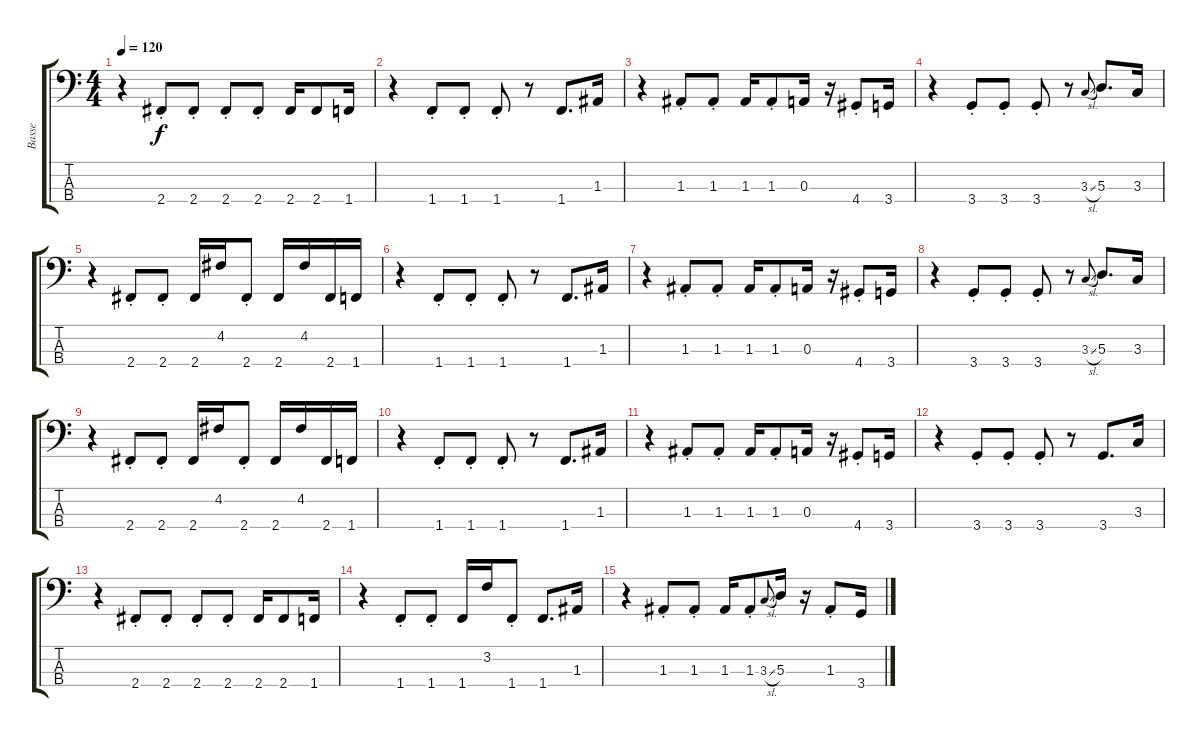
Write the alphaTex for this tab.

\track ("Basse" "Basse") {instrument electricbassfinger}
\staff {score tabs}
\tuning (G2 D2 A1 E1) {hide}
\ts (4 4)
\tempo 120
\clef f4
\ks c
r.4{dy f} 2.4{st}.8 2.4{st}.8 2.4{st}.8 2.4{st}.8 2.4.16 2.4.8 1.4.16 |
r.4 1.4{st}.8 1.4{st}.8 1.4{st}.8 r.8 1.4.8{d} 1.3.16 |
r.4 1.3{st}.8 1.3{st}.8 1.3.16 1.3{st}.8 0.3.16 r.16 4.4{st}.8 3.4.16 |
r.4 3.4{st}.8 3.4{st}.8 3.4{st}.8 r.8 3.3{sl}.8{gr onbeat} 5.3.8{d} 3.3.16 |
r.4 2.4{st}.8 2.4{st}.8 2.4.16 4.2.16 2.4{st}.8 2.4.16 4.2.16 2.4.16 1.4.16 |
r.4 1.4{st}.8 1.4{st}.8 1.4{st}.8 r.8 1.4.8{d} 1.3.16 |
r.4 1.3{st}.8 1.3{st}.8 1.3.16 1.3{st}.8 0.3.16 r.16 4.4{st}.8 3.4.16 |
r.4 3.4{st}.8 3.4{st}.8 3.4{st}.8 r.8 3.3{sl}.8{gr onbeat} 5.3.8{d} 3.3.16 |
r.4 2.4{st}.8 2.4{st}.8 2.4.16 4.2.16 2.4{st}.8 2.4.16 4.2.16 2.4.16 1.4.16 |
r.4 1.4{st}.8 1.4{st}.8 1.4{st}.8 r.8 1.4.8{d} 1.3.16 |
r.4 1.3{st}.8 1.3{st}.8 1.3.16 1.3{st}.8 0.3.16 r.16 4.4{st}.8 3.4.16 |
r.4 3.4{st}.8 3.4{st}.8 3.4{st}.8 r.8 3.4.8{d} 3.3.16 |
r.4 2.4{st}.8 2.4{st}.8 2.4{st}.8 2.4{st}.8 2.4.16 2.4.8 1.4.16 |
r.4 1.4{st}.8 1.4{st}.8 1.4.16 3.2.16 1.4{st}.8 1.4.8{d} 1.3.16 |
r.4 1.3{st}.8 1.3{st}.8 1.3.16 1.3{st}.8 3.3{sl}.8{gr onbeat} 5.3.16 r.16 1.3{st}.8 3.4.16
